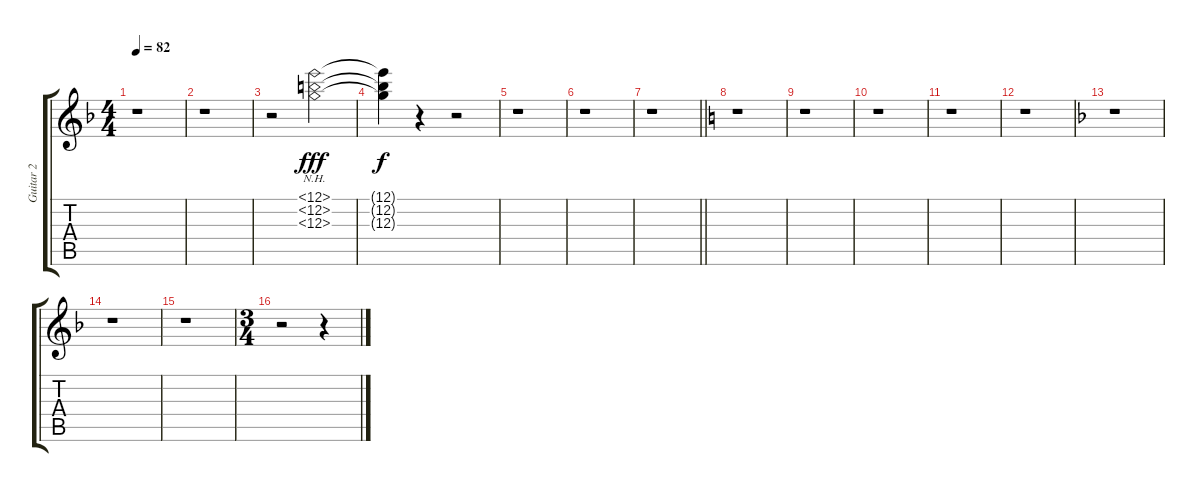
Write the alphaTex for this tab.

\track ("Guitar 2" "Guitar 2") {instrument acousticguitarsteel}
\staff {score tabs}
\tuning (E4 B3 G3 D3 A2 E2) {hide}
\ts (4 4)
\tempo 82
\clef g2
\ks f
r.1{dy fff instrument acousticguitarsteel} |
r.1 |
r.2 (12.1{nh} 12.2{nh} 12.3{nh}).2 |
(12.1{t} 12.2{t} 12.3{t}).4{dy f} r.4 r.2 |
r.1 |
r.1 |
\barLineRight lightlight
r.1 |
\ks c
r.1 |
r.1 |
r.1 |
r.1 |
r.1 |
\ks f
r.1 |
r.1 |
r.1 |
\ts (3 4)
r.2 r.4
